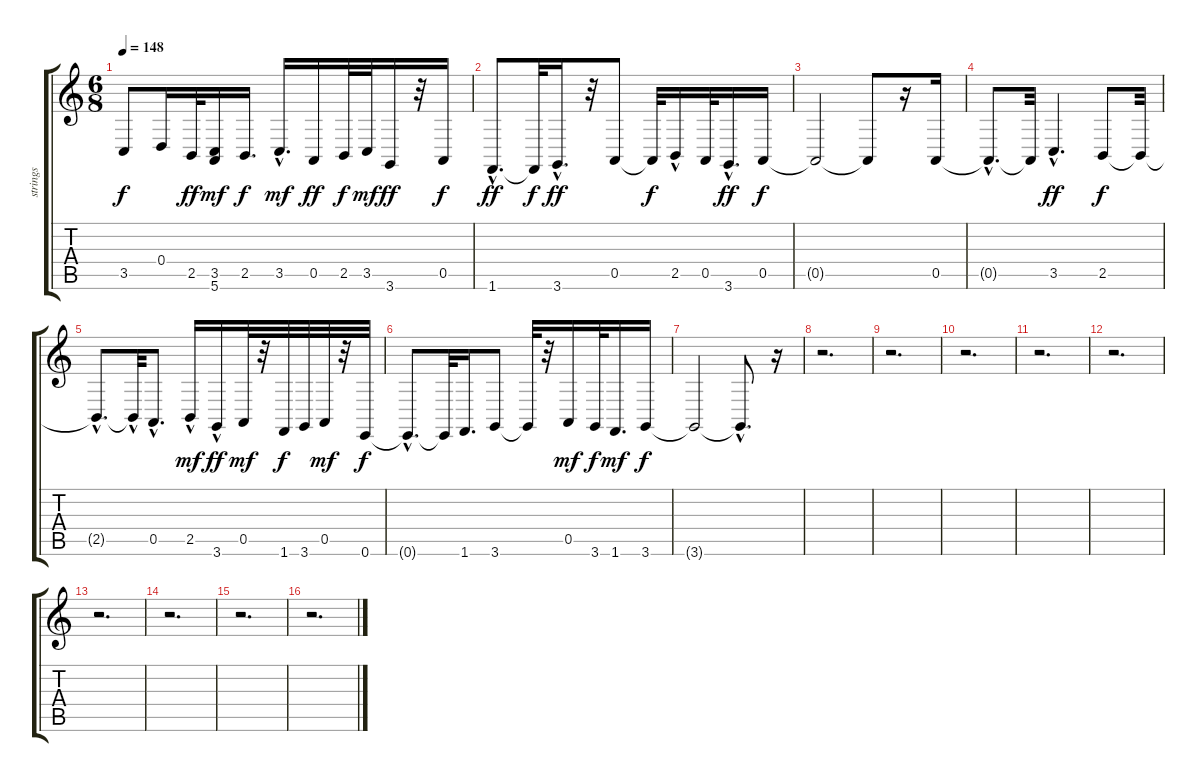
\track ("strings" "strings") {instrument cello}
\staff {score tabs}
\tuning (E4 B3 G3 D3 A2 E2) {hide}
\ts (6 8)
\tempo 148
\clef g2
\ks c
3.5{t}.8{dy f} 0.4.16 2.5.32{dy ff} (3.5 5.6).16{dy mf} 2.5.16{d dy f} 3.5{hac}.16{d dy mf} 0.5.16{dy ff} 2.5.32{dy f} 3.5.32{dy mf} 3.6.16{dy ff} r.32 0.5.16{dy f} |
1.6{hac}.8{d dy ff} 1.6{t}.32{dy f} 3.6{hac}.16{d dy ff} r.32 0.5.8 0.5{t}.32{dy f} 2.5{hac}.16 0.5.32 3.6{hac}.16{d dy ff} 0.5.16{dy f} |
0.5{t}.2 0.5{t}.8 r.16 0.5.16 |
0.5{hac t}.8{d} 0.5{t}.32 3.5{hac}.4{d dy ff} 2.5.8{dy f} 2.5{t}.32 |
2.5{hac t}.8{d} 2.5{hac t}.32 0.5{hac}.8{d} 2.5{hac}.16{dy mf} 3.6{hac}.16{dy ff} 0.5.32{dy mf} r.32 1.6.32{dy f} 3.6.32 0.5.32{dy mf} r.32 0.6.32{dy f} |
0.6{hac t}.8{d} 0.6{t}.32 1.6.16{d} 3.6.8 3.6{t}.32 r.32 0.5.16{dy mf} 3.6.32{dy f} 1.6.16{d dy mf} 3.6.16{dy f} |
3.6{t}.2 3.6{hac t}.8{d} r.16 |
r.2{d} |
r.2{d} |
r.2{d} |
r.2{d} |
r.2{d} |
r.2{d} |
r.2{d} |
r.2{d} |
r.2{d}
